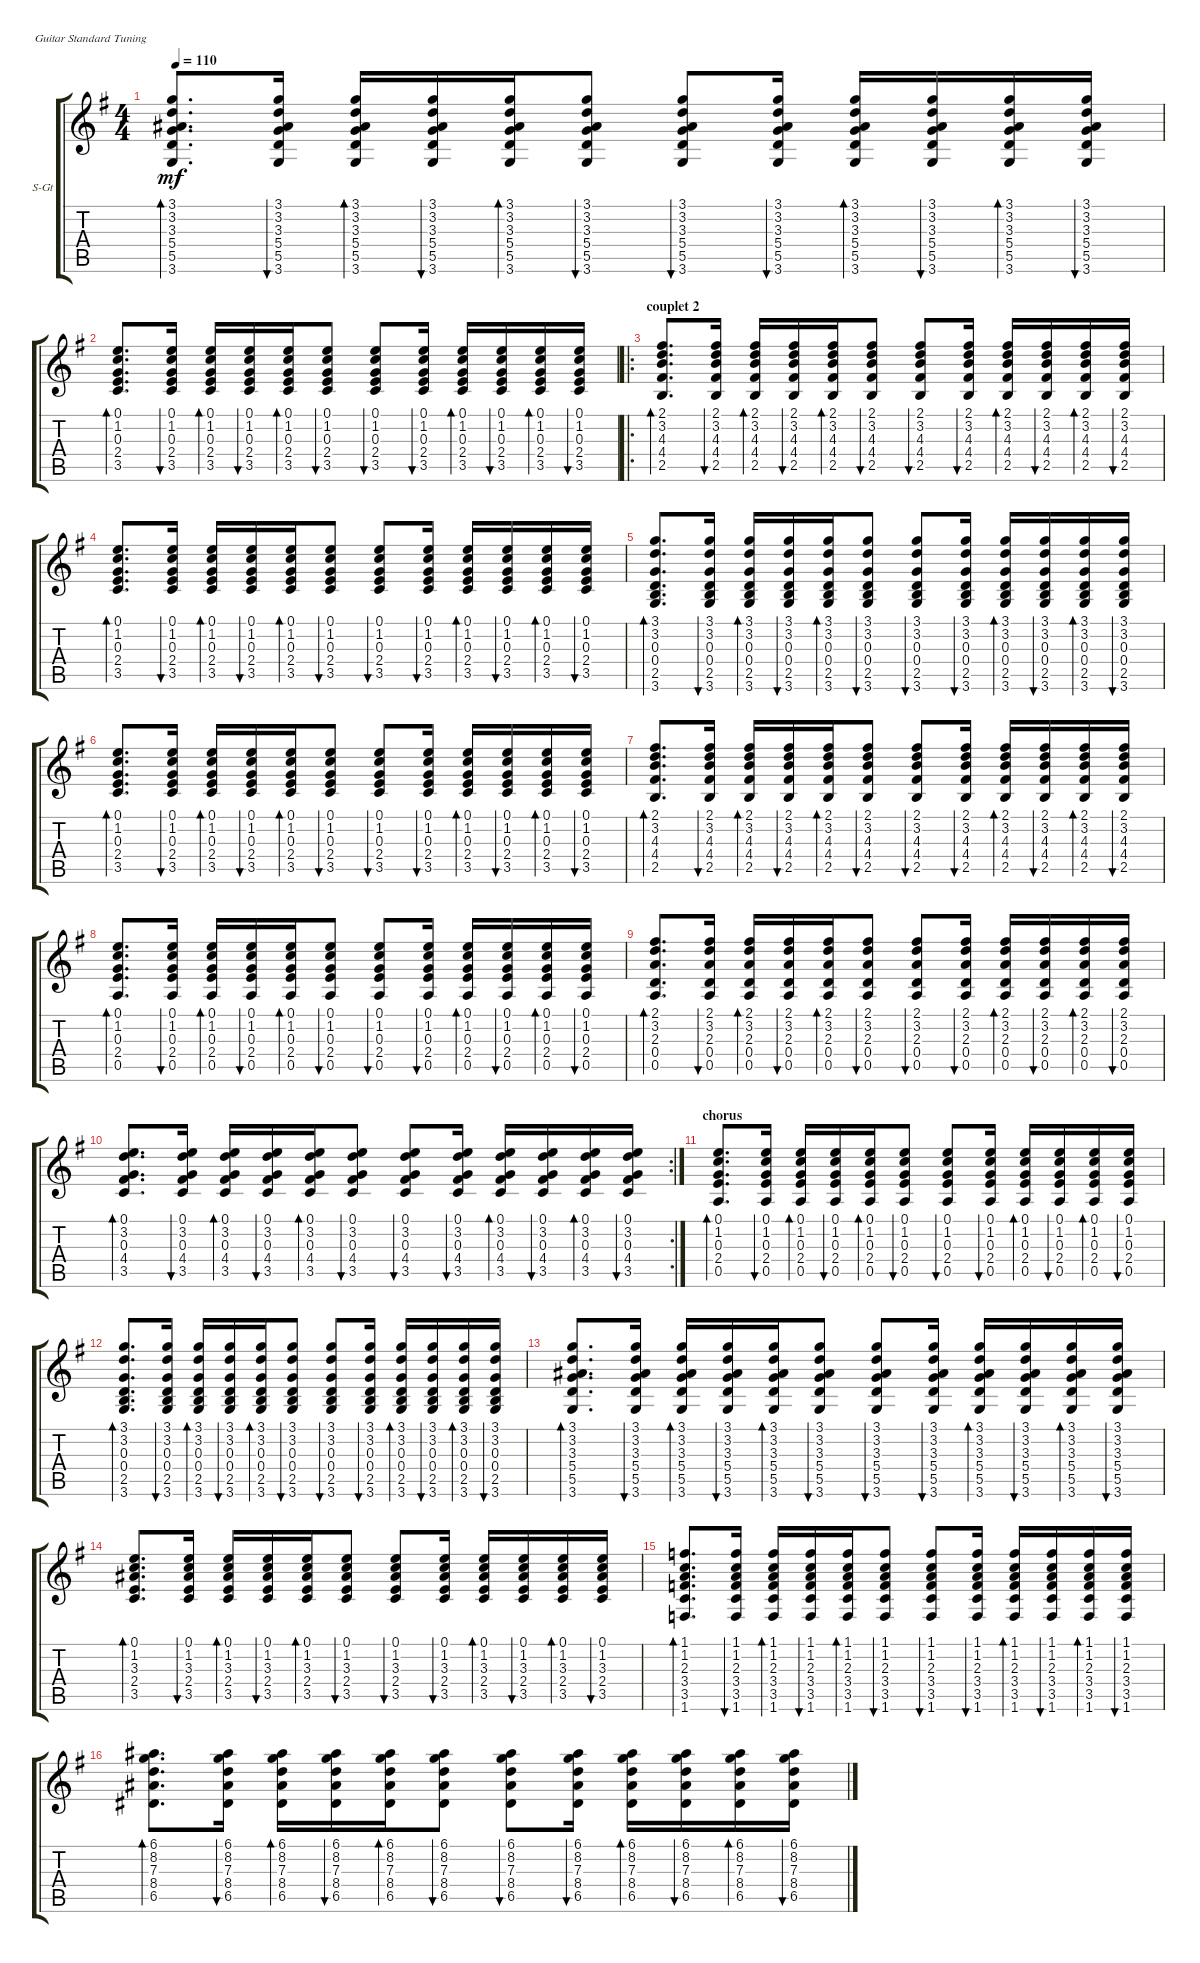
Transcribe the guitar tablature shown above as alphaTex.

\defaultSystemsLayout 4
\bracketExtendMode groupsimilarinstruments
\firstSystemTrackNameOrientation horizontal
\otherSystemsTrackNameOrientation horizontal
\track ("Steel Guitar" "S-Gt") {instrument acousticguitarsteel}
\staff {score tabs}
\tuning (E4 B3 G3 D3 A2 E2)
\ts (4 4)
\tempo 110
\clef g2
\ks g
(5.5 5.4 3.3 3.2 3.1 3.6).8{d bd 30 dy mf} (5.5 5.4 3.3 3.2 3.1 3.6).16{bu 30} (5.5 5.4 3.3 3.2 3.1 3.6).16{bd 30} (5.5 5.4 3.3 3.2 3.1 3.6).16{bu 30} (5.5 5.4 3.3 3.2 3.1 3.6).16{bd 30} (5.5 5.4 3.3 3.2 3.1 3.6).8{bu 30} (5.5 5.4 3.3 3.2 3.1 3.6).8{bu 30} (5.5 5.4 3.3 3.2 3.1 3.6).16{bu 30} (5.5 5.4 3.3 3.2 3.1 3.6).16{bd 30} (5.5 5.4 3.3 3.2 3.1 3.6).16{bu 30} (5.5 5.4 3.3 3.2 3.1 3.6).16{bd 30} (5.5 5.4 3.3 3.2 3.1 3.6).16{bu 30} |
(3.5 2.4 0.3 1.2 0.1).8{d bd 30} (3.5 2.4 0.3 1.2 0.1).16{bu 30} (3.5 2.4 0.3 1.2 0.1).16{bd 30} (3.5 2.4 0.3 1.2 0.1).16{bu 30} (3.5 2.4 0.3 1.2 0.1).16{bd 30} (3.5 2.4 0.3 1.2 0.1).8{bu 30} (3.5 2.4 0.3 1.2 0.1).8{bu 30} (3.5 2.4 0.3 1.2 0.1).16{bu 30} (3.5 2.4 0.3 1.2 0.1).16{bd 30} (3.5 2.4 0.3 1.2 0.1).16{bu 30} (3.5 2.4 0.3 1.2 0.1).16{bd 30} (3.5 2.4 0.3 1.2 0.1).16{bu 30} |
\ro
\section ("" "couplet 2")
(2.5 4.4 4.3 3.2 2.1).8{d bd 30} (2.5 4.4 4.3 3.2 2.1).16{bu 30} (2.5 4.4 4.3 3.2 2.1).16{bd 30} (2.5 4.4 4.3 3.2 2.1).16{bu 30} (2.5 4.4 4.3 3.2 2.1).16{bd 30} (2.5 4.4 4.3 3.2 2.1).8{bu 30} (2.5 4.4 4.3 3.2 2.1).8{bu 30} (2.5 4.4 4.3 3.2 2.1).16{bu 30} (2.5 4.4 4.3 3.2 2.1).16{bd 30} (2.5 4.4 4.3 3.2 2.1).16{bu 30} (2.5 4.4 4.3 3.2 2.1).16{bd 30} (2.5 4.4 4.3 3.2 2.1).16{bu 30} |
(3.5 2.4 0.3 1.2 0.1).8{d bd 30} (3.5 2.4 0.3 1.2 0.1).16{bu 30} (3.5 2.4 0.3 1.2 0.1).16{bd 30} (3.5 2.4 0.3 1.2 0.1).16{bu 30} (3.5 2.4 0.3 1.2 0.1).16{bd 30} (3.5 2.4 0.3 1.2 0.1).8{bu 30} (3.5 2.4 0.3 1.2 0.1).8{bu 30} (3.5 2.4 0.3 1.2 0.1).16{bu 30} (3.5 2.4 0.3 1.2 0.1).16{bd 30} (3.5 2.4 0.3 1.2 0.1).16{bu 30} (3.5 2.4 0.3 1.2 0.1).16{bd 30} (3.5 2.4 0.3 1.2 0.1).16{bu 30} |
(2.5 0.4 0.3 3.2 3.1 3.6).8{d bd 30} (2.5 0.4 0.3 3.2 3.1 3.6).16{bu 30} (2.5 0.4 0.3 3.2 3.1 3.6).16{bd 30} (2.5 0.4 0.3 3.2 3.1 3.6).16{bu 30} (2.5 0.4 0.3 3.2 3.1 3.6).16{bd 30} (2.5 0.4 0.3 3.2 3.1 3.6).8{bu 30} (2.5 0.4 0.3 3.2 3.1 3.6).8{bu 30} (2.5 0.4 0.3 3.2 3.1 3.6).16{bu 30} (2.5 0.4 0.3 3.2 3.1 3.6).16{bd 30} (2.5 0.4 0.3 3.2 3.1 3.6).16{bu 30} (2.5 0.4 0.3 3.2 3.1 3.6).16{bd 30} (2.5 0.4 0.3 3.2 3.1 3.6).16{bu 30} |
(3.5 2.4 0.3 1.2 0.1).8{d bd 30} (3.5 2.4 0.3 1.2 0.1).16{bu 30} (3.5 2.4 0.3 1.2 0.1).16{bd 30} (3.5 2.4 0.3 1.2 0.1).16{bu 30} (3.5 2.4 0.3 1.2 0.1).16{bd 30} (3.5 2.4 0.3 1.2 0.1).8{bu 30} (3.5 2.4 0.3 1.2 0.1).8{bu 30} (3.5 2.4 0.3 1.2 0.1).16{bu 30} (3.5 2.4 0.3 1.2 0.1).16{bd 30} (3.5 2.4 0.3 1.2 0.1).16{bu 30} (3.5 2.4 0.3 1.2 0.1).16{bd 30} (3.5 2.4 0.3 1.2 0.1).16{bu 30} |
(2.5 4.4 4.3 3.2 2.1).8{d bd 30} (2.5 4.4 4.3 3.2 2.1).16{bu 30} (2.5 4.4 4.3 3.2 2.1).16{bd 30} (2.5 4.4 4.3 3.2 2.1).16{bu 30} (2.5 4.4 4.3 3.2 2.1).16{bd 30} (2.5 4.4 4.3 3.2 2.1).8{bu 30} (2.5 4.4 4.3 3.2 2.1).8{bu 30} (2.5 4.4 4.3 3.2 2.1).16{bu 30} (2.5 4.4 4.3 3.2 2.1).16{bd 30} (2.5 4.4 4.3 3.2 2.1).16{bu 30} (2.5 4.4 4.3 3.2 2.1).16{bd 30} (2.5 4.4 4.3 3.2 2.1).16{bu 30} |
(0.5 2.4 0.3 1.2 0.1).8{d bd 30} (0.5 2.4 0.3 1.2 0.1).16{bu 30} (0.5 2.4 0.3 1.2 0.1).16{bd 30} (0.5 2.4 0.3 1.2 0.1).16{bu 30} (0.5 2.4 0.3 1.2 0.1).16{bd 30} (0.5 2.4 0.3 1.2 0.1).8{bu 30} (0.5 2.4 0.3 1.2 0.1).8{bu 30} (0.5 2.4 0.3 1.2 0.1).16{bu 30} (0.5 2.4 0.3 1.2 0.1).16{bd 30} (0.5 2.4 0.3 1.2 0.1).16{bu 30} (0.5 2.4 0.3 1.2 0.1).16{bd 30} (0.5 2.4 0.3 1.2 0.1).16{bu 30} |
(0.5 0.4 2.3 3.2 2.1).8{d bd 30} (0.5 0.4 2.3 3.2 2.1).16{bu 30} (0.5 0.4 2.3 3.2 2.1).16{bd 30} (0.5 0.4 2.3 3.2 2.1).16{bu 30} (0.5 0.4 2.3 3.2 2.1).16{bd 30} (0.5 0.4 2.3 3.2 2.1).8{bu 30} (0.5 0.4 2.3 3.2 2.1).8{bu 30} (0.5 0.4 2.3 3.2 2.1).16{bu 30} (0.5 0.4 2.3 3.2 2.1).16{bd 30} (0.5 0.4 2.3 3.2 2.1).16{bu 30} (0.5 0.4 2.3 3.2 2.1).16{bd 30} (0.5 0.4 2.3 3.2 2.1).16{bu 30} |
\rc 2
(3.5 4.4 0.3 3.2 0.1).8{d bd 30} (3.5 4.4 0.3 3.2 0.1).16{bu 30} (3.5 4.4 0.3 3.2 0.1).16{bd 30} (3.5 4.4 0.3 3.2 0.1).16{bu 30} (3.5 4.4 0.3 3.2 0.1).16{bd 30} (3.5 4.4 0.3 3.2 0.1).8{bu 30} (3.5 4.4 0.3 3.2 0.1).8{bu 30} (3.5 4.4 0.3 3.2 0.1).16{bu 30} (3.5 4.4 0.3 3.2 0.1).16{bd 30} (3.5 4.4 0.3 3.2 0.1).16{bu 30} (3.5 4.4 0.3 3.2 0.1).16{bd 30} (3.5 4.4 0.3 3.2 0.1).16{bu 30} |
\section ("" "chorus")
(0.5 2.4 0.3 1.2 0.1).8{d bd 30} (0.5 2.4 0.3 1.2 0.1).16{bu 30} (0.5 2.4 0.3 1.2 0.1).16{bd 30} (0.5 2.4 0.3 1.2 0.1).16{bu 30} (0.5 2.4 0.3 1.2 0.1).16{bd 30} (0.5 2.4 0.3 1.2 0.1).8{bu 30} (0.5 2.4 0.3 1.2 0.1).8{bu 30} (0.5 2.4 0.3 1.2 0.1).16{bu 30} (0.5 2.4 0.3 1.2 0.1).16{bd 30} (0.5 2.4 0.3 1.2 0.1).16{bu 30} (0.5 2.4 0.3 1.2 0.1).16{bd 30} (0.5 2.4 0.3 1.2 0.1).16{bu 30} |
(2.5 0.4 0.3 3.2 3.1 3.6).8{d bd 30} (2.5 0.4 0.3 3.2 3.1 3.6).16{bu 30} (2.5 0.4 0.3 3.2 3.1 3.6).16{bd 30} (2.5 0.4 0.3 3.2 3.1 3.6).16{bu 30} (2.5 0.4 0.3 3.2 3.1 3.6).16{bd 30} (2.5 0.4 0.3 3.2 3.1 3.6).8{bu 30} (2.5 0.4 0.3 3.2 3.1 3.6).8{bu 30} (2.5 0.4 0.3 3.2 3.1 3.6).16{bu 30} (2.5 0.4 0.3 3.2 3.1 3.6).16{bd 30} (2.5 0.4 0.3 3.2 3.1 3.6).16{bu 30} (2.5 0.4 0.3 3.2 3.1 3.6).16{bd 30} (2.5 0.4 0.3 3.2 3.1 3.6).16{bu 30} |
(5.5 5.4 3.3 3.2 3.1 3.6).8{d bd 30} (5.5 5.4 3.3 3.2 3.1 3.6).16{bu 30} (5.5 5.4 3.3 3.2 3.1 3.6).16{bd 30} (5.5 5.4 3.3 3.2 3.1 3.6).16{bu 30} (5.5 5.4 3.3 3.2 3.1 3.6).16{bd 30} (5.5 5.4 3.3 3.2 3.1 3.6).8{bu 30} (5.5 5.4 3.3 3.2 3.1 3.6).8{bu 30} (5.5 5.4 3.3 3.2 3.1 3.6).16{bu 30} (5.5 5.4 3.3 3.2 3.1 3.6).16{bd 30} (5.5 5.4 3.3 3.2 3.1 3.6).16{bu 30} (5.5 5.4 3.3 3.2 3.1 3.6).16{bd 30} (5.5 5.4 3.3 3.2 3.1 3.6).16{bu 30} |
(3.5 2.4 3.3 1.2 0.1).8{d bd 30} (3.5 2.4 3.3 1.2 0.1).16{bu 30} (3.5 2.4 3.3 1.2 0.1).16{bd 30} (3.5 2.4 3.3 1.2 0.1).16{bu 30} (3.5 2.4 3.3 1.2 0.1).16{bd 30} (3.5 2.4 3.3 1.2 0.1).8{bu 30} (3.5 2.4 3.3 1.2 0.1).8{bu 30} (3.5 2.4 3.3 1.2 0.1).16{bu 30} (3.5 2.4 3.3 1.2 0.1).16{bd 30} (3.5 2.4 3.3 1.2 0.1).16{bu 30} (3.5 2.4 3.3 1.2 0.1).16{bd 30} (3.5 2.4 3.3 1.2 0.1).16{bu 30} |
(3.5 3.4 2.3 1.2 1.1 1.6).8{d bd 30} (3.5 3.4 2.3 1.2 1.1 1.6).16{bu 30} (3.5 3.4 2.3 1.2 1.1 1.6).16{bd 30} (3.5 3.4 2.3 1.2 1.1 1.6).16{bu 30} (3.5 3.4 2.3 1.2 1.1 1.6).16{bd 30} (3.5 3.4 2.3 1.2 1.1 1.6).8{bu 30} (3.5 3.4 2.3 1.2 1.1 1.6).8{bu 30} (3.5 3.4 2.3 1.2 1.1 1.6).16{bu 30} (3.5 3.4 2.3 1.2 1.1 1.6).16{bd 30} (3.5 3.4 2.3 1.2 1.1 1.6).16{bu 30} (3.5 3.4 2.3 1.2 1.1 1.6).16{bd 30} (3.5 3.4 2.3 1.2 1.1 1.6).16{bu 30} |
(6.5 8.4 7.3 8.2 6.1).8{d bd 30} (6.5 8.4 7.3 8.2 6.1).16{bu 30} (6.5 8.4 7.3 8.2 6.1).16{bd 30} (6.5 8.4 7.3 8.2 6.1).16{bu 30} (6.5 8.4 7.3 8.2 6.1).16{bd 30} (6.5 8.4 7.3 8.2 6.1).8{bu 30} (6.5 8.4 7.3 8.2 6.1).8{bu 30} (6.5 8.4 7.3 8.2 6.1).16{bu 30} (6.5 8.4 7.3 8.2 6.1).16{bd 30} (6.5 8.4 7.3 8.2 6.1).16{bu 30} (6.5 8.4 7.3 8.2 6.1).16{bd 30} (6.5 8.4 7.3 8.2 6.1).16{bu 30}
